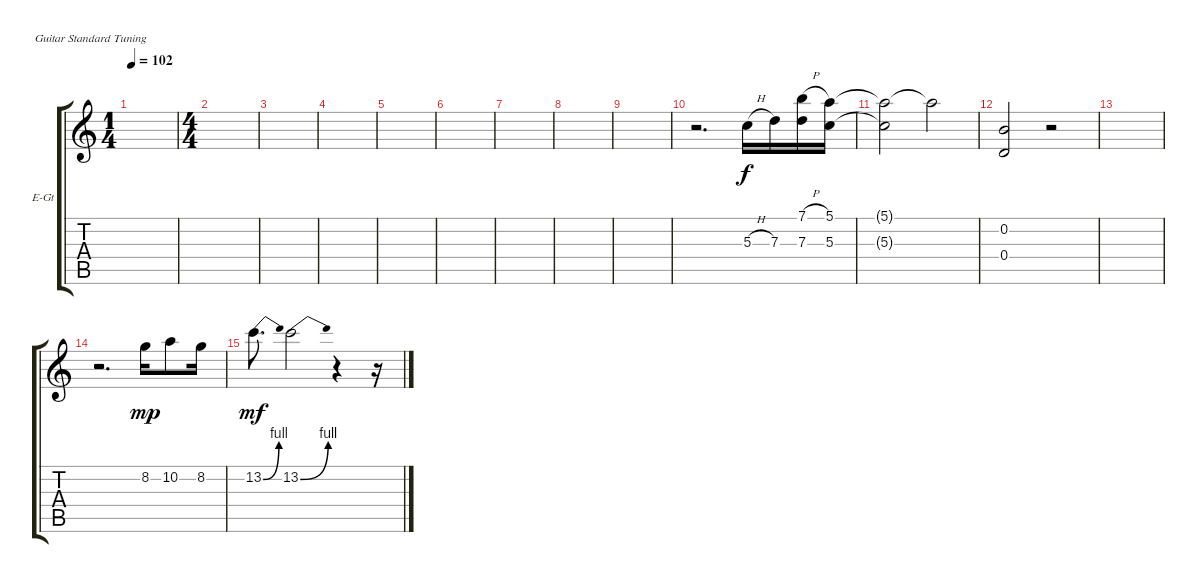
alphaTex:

\defaultSystemsLayout 4
\bracketExtendMode groupsimilarinstruments
\firstSystemTrackNameOrientation horizontal
\otherSystemsTrackNameOrientation horizontal
\track ("Clean II" "E-Gt") {instrument electricguitarclean}
\staff {score tabs}
\tuning (E4 B3 G3 D3 A2 E2)
\ts (1 4)
\tempo 102
\clef g2
\ks c
|
\ts (4 4)
|
|
|
|
|
|
|
|
r.2{d} 5.3{h}.16 7.3.16 (7.1{h} 7.3).16 (5.1 5.3).16 |
(5.3{t} 5.1{t}).2 5.1{t}.2 |
(0.2 0.4).2 r.2 |
|
r.2{d} 8.2.16{dy mp} 10.2.8 8.2.16 |
13.2{be (bend 0 0 15 4)}.8{d dy mf} 13.2{be (bend 0 0 15 4)}.2 r.4 r.16
